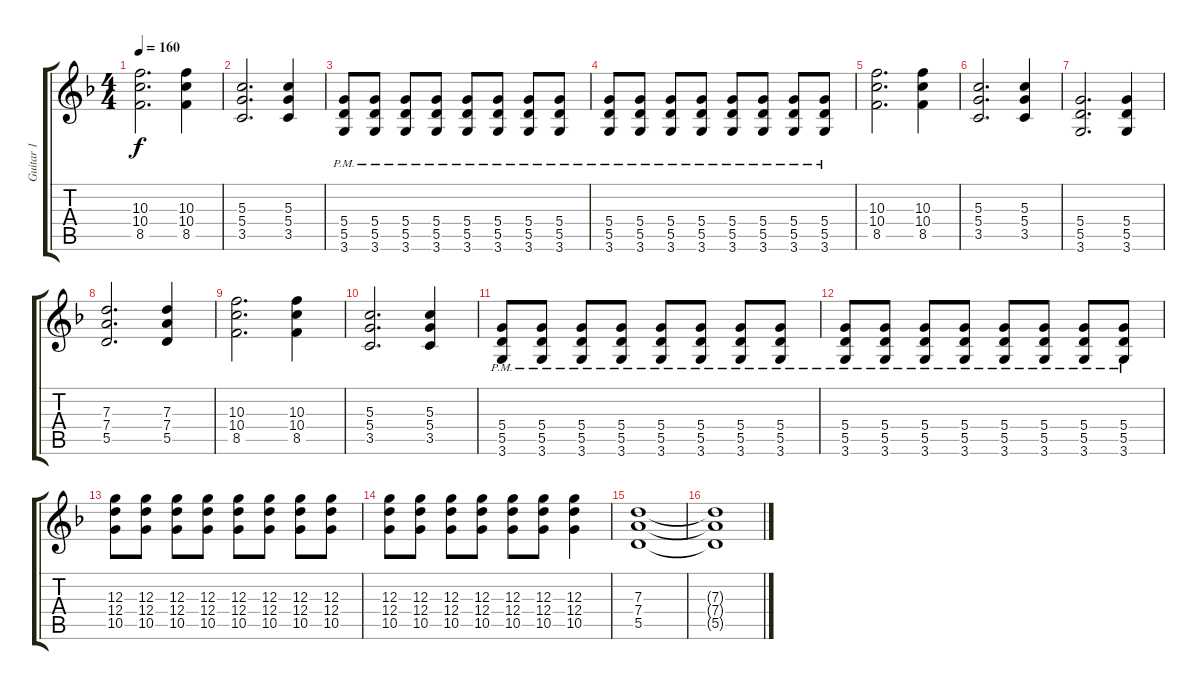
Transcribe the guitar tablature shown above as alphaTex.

\track ("Guitar 1" "Guitar 1") {instrument distortionguitar}
\staff {score tabs}
\tuning (E4 B3 G3 D3 A2 E2) {hide}
\ts (4 4)
\tempo 160
\clef g2
\ks f
(10.3 10.4 8.5).2{d dy f} (10.3 10.4 8.5).4 |
(5.3 5.4 3.5).2{d} (5.3 5.4 3.5).4 |
(5.4{pm} 5.5{pm} 3.6{pm}).8 (5.4{pm} 5.5{pm} 3.6{pm}).8 (5.4{pm} 5.5{pm} 3.6{pm}).8 (5.4{pm} 5.5{pm} 3.6{pm}).8 (5.4{pm} 5.5{pm} 3.6{pm}).8 (5.4{pm} 5.5{pm} 3.6{pm}).8 (5.4{pm} 5.5{pm} 3.6{pm}).8 (5.4{pm} 5.5{pm} 3.6{pm}).8 |
(5.4{pm} 5.5{pm} 3.6{pm}).8 (5.4{pm} 5.5{pm} 3.6{pm}).8 (5.4{pm} 5.5{pm} 3.6{pm}).8 (5.4{pm} 5.5{pm} 3.6{pm}).8 (5.4{pm} 5.5{pm} 3.6{pm}).8 (5.4{pm} 5.5{pm} 3.6{pm}).8 (5.4{pm} 5.5{pm} 3.6{pm}).8 (5.4{pm} 5.5{pm} 3.6{pm}).8 |
(10.3 10.4 8.5).2{d} (10.3 10.4 8.5).4 |
(5.3 5.4 3.5).2{d} (5.3 5.4 3.5).4 |
(5.4 5.5 3.6).2{d} (5.4 5.5 3.6).4 |
(7.3 7.4 5.5).2{d} (7.3 7.4 5.5).4 |
(10.3 10.4 8.5).2{d} (10.3 10.4 8.5).4 |
(5.3 5.4 3.5).2{d} (5.3 5.4 3.5).4 |
(5.4{pm} 5.5{pm} 3.6{pm}).8 (5.4{pm} 5.5{pm} 3.6{pm}).8 (5.4{pm} 5.5{pm} 3.6{pm}).8 (5.4{pm} 5.5{pm} 3.6{pm}).8 (5.4{pm} 5.5{pm} 3.6{pm}).8 (5.4{pm} 5.5{pm} 3.6{pm}).8 (5.4{pm} 5.5{pm} 3.6{pm}).8 (5.4{pm} 5.5{pm} 3.6{pm}).8 |
(5.4{pm} 5.5{pm} 3.6{pm}).8 (5.4{pm} 5.5{pm} 3.6{pm}).8 (5.4{pm} 5.5{pm} 3.6{pm}).8 (5.4{pm} 5.5{pm} 3.6{pm}).8 (5.4{pm} 5.5{pm} 3.6{pm}).8 (5.4{pm} 5.5{pm} 3.6{pm}).8 (5.4{pm} 5.5{pm} 3.6{pm}).8 (5.4{pm} 5.5{pm} 3.6{pm}).8 |
(12.3 12.4 10.5).8 (12.3 12.4 10.5).8 (12.3 12.4 10.5).8 (12.3 12.4 10.5).8 (12.3 12.4 10.5).8 (12.3 12.4 10.5).8 (12.3 12.4 10.5).8 (12.3 12.4 10.5).8 |
(12.3 12.4 10.5).8 (12.3 12.4 10.5).8 (12.3 12.4 10.5).8 (12.3 12.4 10.5).8 (12.3 12.4 10.5).8 (12.3 12.4 10.5).8 (12.3 12.4 10.5).4 |
(7.3 7.4 5.5).1{volume 0} |
(7.3{t} 7.4{t} 5.5{t}).1
